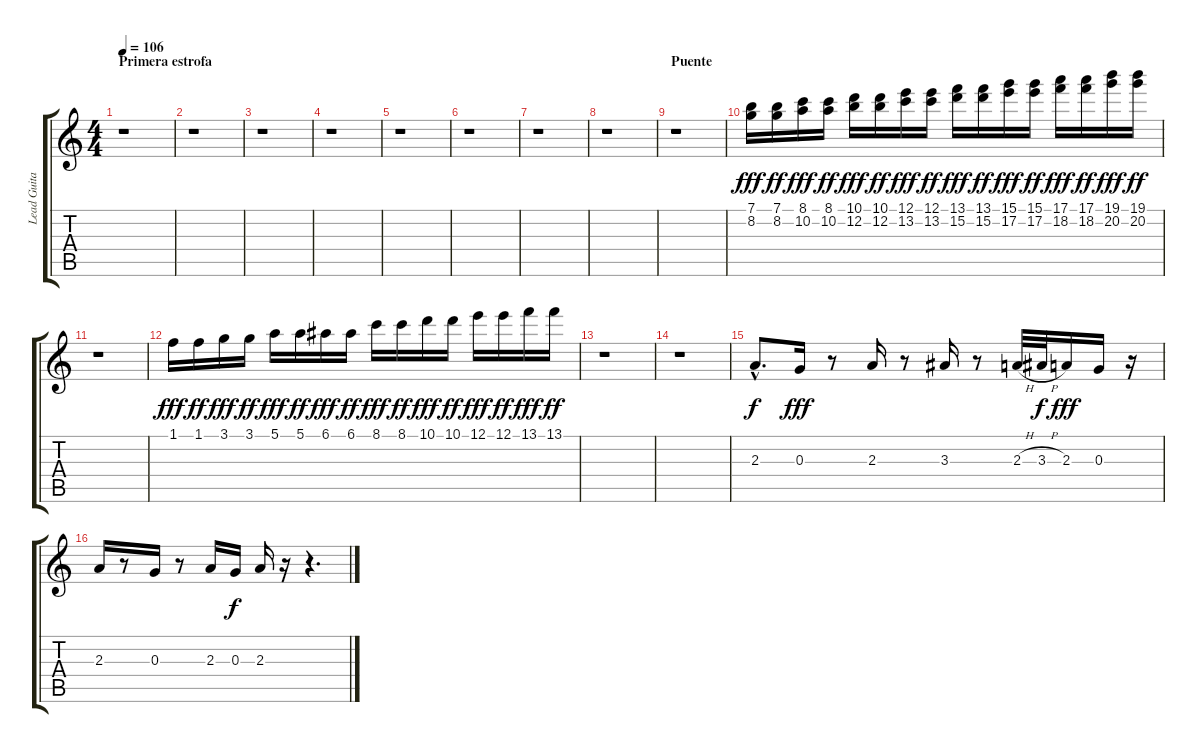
\track ("Lead Guitar" "Lead Guita") {instrument distortionguitar}
\staff {score tabs}
\tuning (E4 B3 G3 D3 A2 E2) {hide}
\ts (4 4)
\section ("" "Primera estrofa")
\tempo 106
\clef g2
\ks c
r.1{dy fff} |
r.1 |
r.1 |
r.1 |
r.1 |
r.1 |
r.1 |
r.1 |
\section ("" "Puente")
r.1 |
(7.1 8.2).16 (7.1 8.2).16{dy ff} (8.1 10.2).16{dy fff} (8.1 10.2).16{dy ff} (10.1 12.2).16{dy fff} (10.1 12.2).16{dy ff} (12.1 13.2).16{dy fff} (12.1 13.2).16{dy ff} (13.1 15.2).16{dy fff} (13.1 15.2).16{dy ff} (15.1 17.2).16{dy fff} (15.1 17.2).16{dy ff} (17.1 18.2).16{dy fff} (17.1 18.2).16{dy ff} (19.1 20.2).16{dy fff} (19.1 20.2).16{dy ff} |
r.1 |
1.1.16{dy fff} 1.1.16{dy ff} 3.1.16{dy fff} 3.1.16{dy ff} 5.1.16{dy fff} 5.1.16{dy ff} 6.1.16{dy fff} 6.1.16{dy ff} 8.1.16{dy fff} 8.1.16{dy ff} 10.1.16{dy fff} 10.1.16{dy ff} 12.1.16{dy fff} 12.1.16{dy ff} 13.1.16{dy fff} 13.1.16{dy ff} |
r.1 |
r.1 |
2.3{hac}.8{d dy f} 0.3.16{dy fff} r.8 2.3.16 r.8 3.3.16 r.8 2.3{h}.32 3.3{h}.32{dy f} 2.3.16{dy fff} 0.3.16 r.16 |
2.3.16 r.8 0.3.16 r.8 2.3.16 0.3.16{dy f} 2.3.16 r.16 r.4{d}
